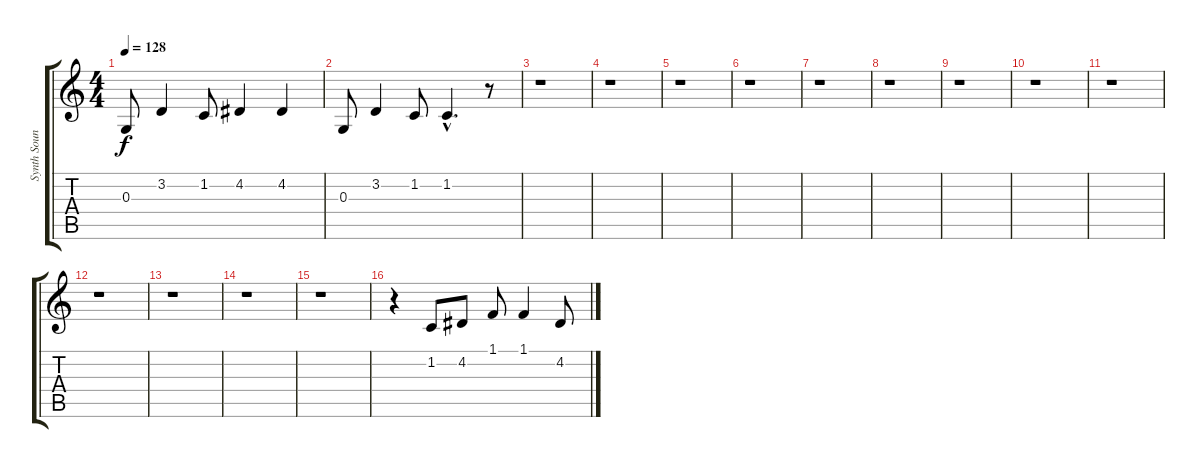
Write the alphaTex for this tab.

\track ("Synth Sound        " "Synth Soun") {instrument pad3polysynth}
\staff {score tabs}
\tuning (E4 B3 G3 D3 A2 E2) {hide}
\ts (4 4)
\tempo 128
\clef g2
\ks c
0.3.8{dy f} 3.2.4 1.2.8 4.2.4 4.2.4 |
0.3.8 3.2.4 1.2.8 1.2{hac}.4{d} r.8 |
r.1 |
r.1 |
r.1 |
r.1 |
r.1 |
r.1 |
r.1 |
r.1 |
r.1 |
r.1 |
r.1 |
r.1 |
r.1 |
r.4 1.2.8 4.2.8 1.1.8 1.1.4 4.2.8
